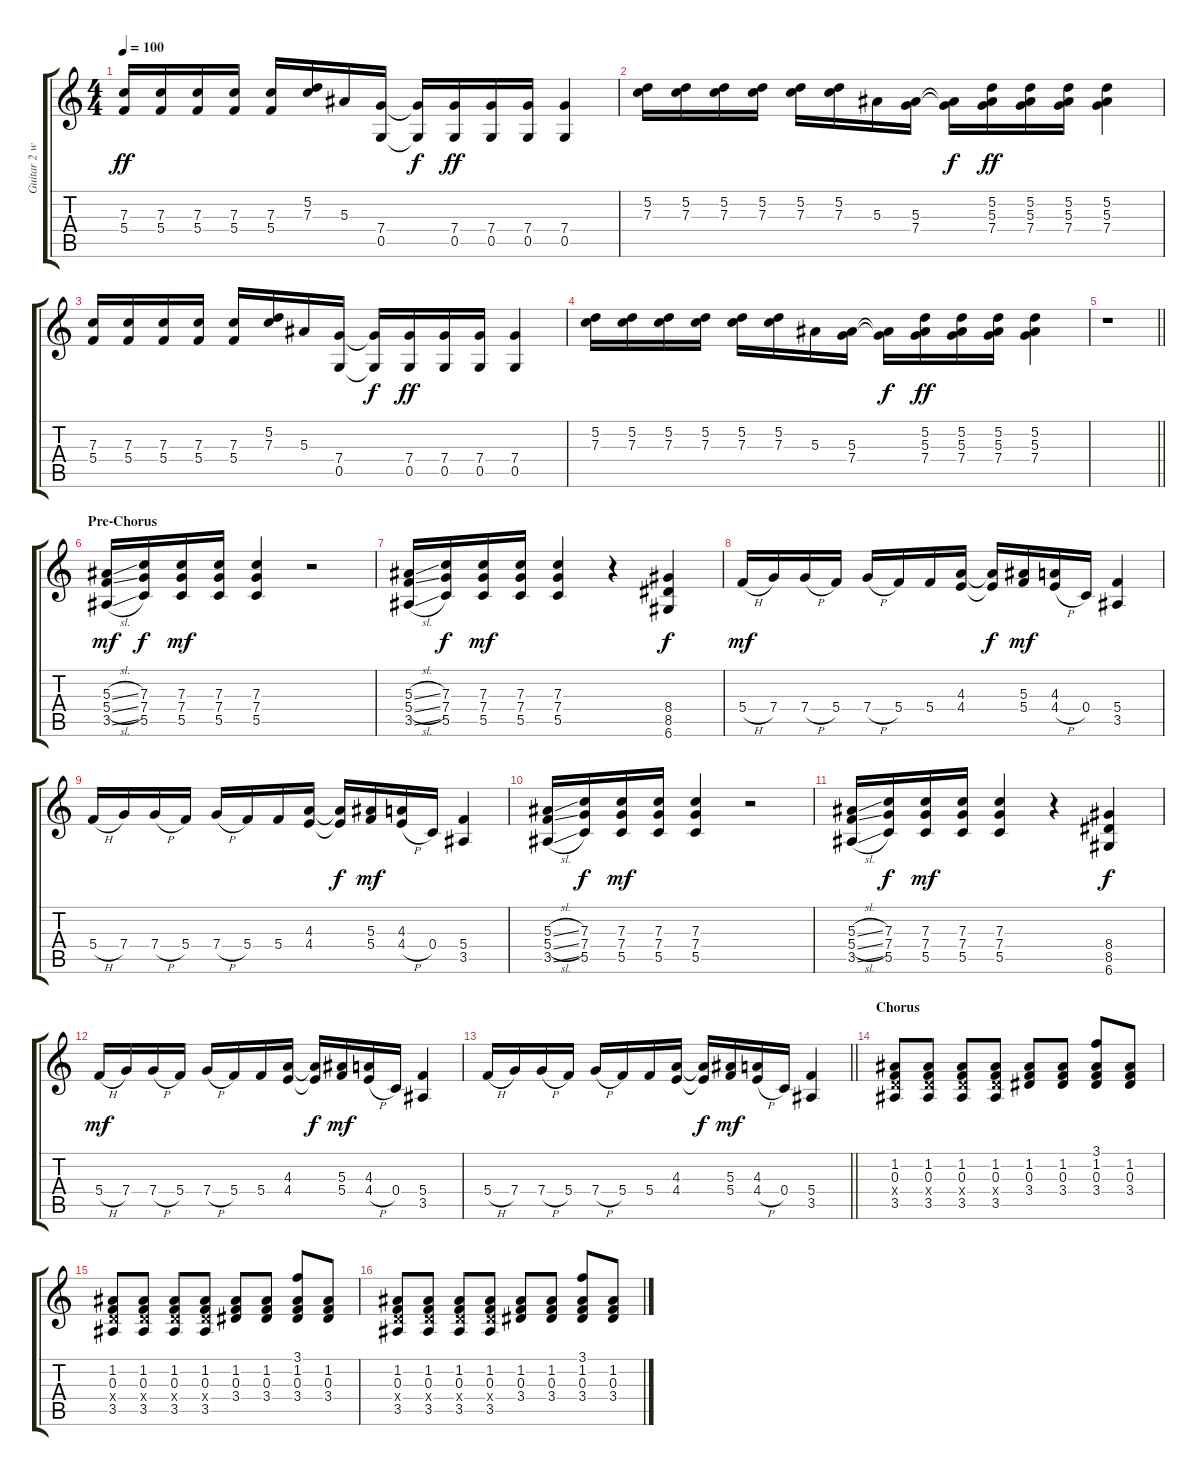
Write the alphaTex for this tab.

\track ("Guitar 2 w/dist. + E.Q. filter" "Guitar 2 w") {instrument distortionguitar}
\staff {score tabs}
\tuning (D4 A3 F3 C3 G2 D2) {hide}
\ts (4 4)
\tempo 100
\clef g2
\ks c
(7.3 5.4).16{dy ff} (7.3 5.4).16 (7.3 5.4).16 (7.3 5.4).16 (7.3 5.4).16 (5.2 7.3).16 5.3.16 (7.4 0.5).16 (7.4{t} 0.5{t}).16{dy f} (7.4 0.5).16{dy ff} (7.4 0.5).16 (7.4 0.5).16 (7.4 0.5).4 |
(5.2 7.3).16 (5.2 7.3).16 (5.2 7.3).16 (5.2 7.3).16 (5.2 7.3).16 (5.2 7.3).16 5.3.16 (5.3 7.4).16 (5.3{t} 7.4{t}).16{dy f} (5.2 5.3 7.4).16{dy ff} (5.2 5.3 7.4).16 (5.2 5.3 7.4).16 (5.2 5.3 7.4).4 |
(7.3 5.4).16 (7.3 5.4).16 (7.3 5.4).16 (7.3 5.4).16 (7.3 5.4).16 (5.2 7.3).16 5.3.16 (7.4 0.5).16 (7.4{t} 0.5{t}).16{dy f} (7.4 0.5).16{dy ff} (7.4 0.5).16 (7.4 0.5).16 (7.4 0.5).4 |
(5.2 7.3).16 (5.2 7.3).16 (5.2 7.3).16 (5.2 7.3).16 (5.2 7.3).16 (5.2 7.3).16 5.3.16 (5.3 7.4).16 (5.3{t} 7.4{t}).16{dy f} (5.2 5.3 7.4).16{dy ff} (5.2 5.3 7.4).16 (5.2 5.3 7.4).16 (5.2 5.3 7.4).4 |
\barLineRight lightlight
r.1 |
\section ("" "Pre-Chorus")
(5.3{sl} 5.4{sl} 3.5{sl}).16{dy mf} (7.3 7.4 5.5).16{dy f} (7.3 7.4 5.5).16{dy mf} (7.3 7.4 5.5).16 (7.3 7.4 5.5).4 r.2 |
(5.3{sl} 5.4{sl} 3.5{sl}).16 (7.3 7.4 5.5).16{dy f} (7.3 7.4 5.5).16{dy mf} (7.3 7.4 5.5).16 (7.3 7.4 5.5).4 r.4 (8.4 8.5 6.6).4{dy f} |
5.4{h}.16{dy mf} 7.4.16 7.4{h}.16 5.4.16 7.4{h}.16 5.4.16 5.4.16 (4.3 4.4).16 (4.3{t} 4.4{t}).16{dy f} (5.3 5.4).16{dy mf} (4.3 4.4{h}).16 0.4.16 (5.4 3.5).4 |
5.4{h}.16 7.4.16 7.4{h}.16 5.4.16 7.4{h}.16 5.4.16 5.4.16 (4.3 4.4).16 (4.3{t} 4.4{t}).16{dy f} (5.3 5.4).16{dy mf} (4.3 4.4{h}).16 0.4.16 (5.4 3.5).4 |
(5.3{sl} 5.4{sl} 3.5{sl}).16 (7.3 7.4 5.5).16{dy f} (7.3 7.4 5.5).16{dy mf} (7.3 7.4 5.5).16 (7.3 7.4 5.5).4 r.2 |
(5.3{sl} 5.4{sl} 3.5{sl}).16 (7.3 7.4 5.5).16{dy f} (7.3 7.4 5.5).16{dy mf} (7.3 7.4 5.5).16 (7.3 7.4 5.5).4 r.4 (8.4 8.5 6.6).4{dy f} |
5.4{h}.16{dy mf} 7.4.16 7.4{h}.16 5.4.16 7.4{h}.16 5.4.16 5.4.16 (4.3 4.4).16 (4.3{t} 4.4{t}).16{dy f} (5.3 5.4).16{dy mf} (4.3 4.4{h}).16 0.4.16 (5.4 3.5).4 |
\barLineRight lightlight
5.4{h}.16 7.4.16 7.4{h}.16 5.4.16 7.4{h}.16 5.4.16 5.4.16 (4.3 4.4).16 (4.3{t} 4.4{t}).16{dy f} (5.3 5.4).16{dy mf} (4.3 4.4{h}).16 0.4.16 (5.4 3.5).4 |
\section ("" "Chorus")
(1.2 0.3 2.4{x} 3.5).8 (1.2 0.3 2.4{x} 3.5).8 (1.2 0.3 2.4{x} 3.5).8 (1.2 0.3 2.4{x} 3.5).8 (1.2 0.3 3.4).8 (1.2 0.3 3.4).8 (3.1 1.2 0.3 3.4).8 (1.2 0.3 3.4).8 |
(1.2 0.3 2.4{x} 3.5).8 (1.2 0.3 2.4{x} 3.5).8 (1.2 0.3 2.4{x} 3.5).8 (1.2 0.3 2.4{x} 3.5).8 (1.2 0.3 3.4).8 (1.2 0.3 3.4).8 (3.1 1.2 0.3 3.4).8 (1.2 0.3 3.4).8 |
(1.2 0.3 2.4{x} 3.5).8 (1.2 0.3 2.4{x} 3.5).8 (1.2 0.3 2.4{x} 3.5).8 (1.2 0.3 2.4{x} 3.5).8 (1.2 0.3 3.4).8 (1.2 0.3 3.4).8 (3.1 1.2 0.3 3.4).8 (1.2 0.3 3.4).8
